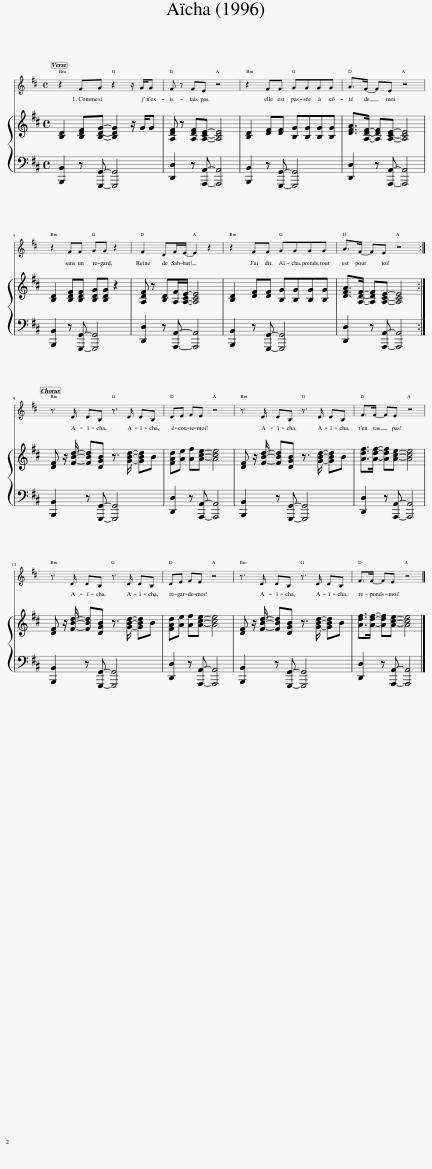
X:1
%%score 1 { 2 | 3 }
L:1/8
M:4/4
I:linebreak $
K:D
V:1 treble
V:2 treble
V:3 bass
V:1
 z2 FG z2 z/ G/G | F z FE z4 | z2 FF GGGG | A>F- FE z4 |$ z2 FF GG z2 | %5
 F2 DF/E/- E2 z2 | z2 FF GGGG | A>F- FE z4 :|$ z3/2 D/ DB, z3/2 D/ DB, | DE FE z4 | %10
 z3/2 D/ DB, z3/2 D/ DB, | F>F- FE z4 |$ z3/2 D/ DB, z3/2 D/ DB, | DE FE z4 | z3/2 D/ DB, z3/2 D/ DB, | %15
 F>F- FE z4 |] %16
V:2
 [B,D]2 [B,DF][B,DG]- [B,DG]2 z/ G/G | [A,DF] z [A,DF][A,CE]- [A,CE]4 | [B,D]2 [DF][DF] [B,G][B,G][B,G][B,G] | [DFA]>[A,DF]- [A,DF][A,CE]- [A,CE]4 |$ [B,D]2 [B,DF][B,DF] [B,DG][B,DG] z2 | %5
 [A,DF] z [B,D][A,F]/[A,CE]/- [A,CE]4 | [B,D]2 [DF][DF] [B,G][B,G][B,G][B,G] | [DFA]>[A,DF]- [A,DF][A,CE]- [A,CE]4 :|$ [DF] z/ [FBd]/- [FBd][DGB] z3/2 [GBd]/- [GBd]B | [FAd][Ae] [Af][Ace]- [Ace]4 | %10
 [DF] z/ [FBd]/- [FBd][DGB] z3/2 [GBd]/- [GBd]B | [Adf]>[Adf]- [Adf][Ace]- [Ace]4 |$ [DF] z/ [FBd]/- [FBd][DGB] z3/2 [GBd]/- [GBd]B | [FAd][Ae] [Af][Ace]- [Ace]4 | [DF] z/ [FBd]/- [FBd][DGB] z3/2 [GBd]/- [GBd]B | %15
 [Adf]>[Adf]- [Adf][Ace]- [Ace]4 |] %16
V:3
 [B,,,B,,]2 z [G,,,G,,]- [G,,,G,,]4 | [D,,D,]2 z [A,,,A,,]- [A,,,A,,]4 | [B,,,B,,]2 z [G,,,G,,]- [G,,,G,,]4 | [D,,D,]2 z [A,,,A,,]- [A,,,A,,]4 |$ [B,,,B,,]2 z [G,,,G,,]- [G,,,G,,]4 | %5
 [D,,D,]2 z [A,,,A,,]- [A,,,A,,]4 | [B,,,B,,]2 z [G,,,G,,]- [G,,,G,,]4 | [D,,D,]2 z [A,,,A,,]- [A,,,A,,]4 :|$ [B,,,B,,]2 z [G,,,G,,]- [G,,,G,,]4 | [D,,D,]2 z [A,,,A,,]- [A,,,A,,]4 | %10
 [B,,,B,,]2 z [G,,,G,,]- [G,,,G,,]4 | [D,,D,]2 z [A,,,A,,]- [A,,,A,,]4 |$ [B,,,B,,]2 z [G,,,G,,]- [G,,,G,,]4 | [D,,D,]2 z [A,,,A,,]- [A,,,A,,]4 | [B,,,B,,]2 z [G,,,G,,]- [G,,,G,,]4 | %15
 [D,,D,]2 z [A,,,A,,]- [A,,,A,,]4 |] %16
